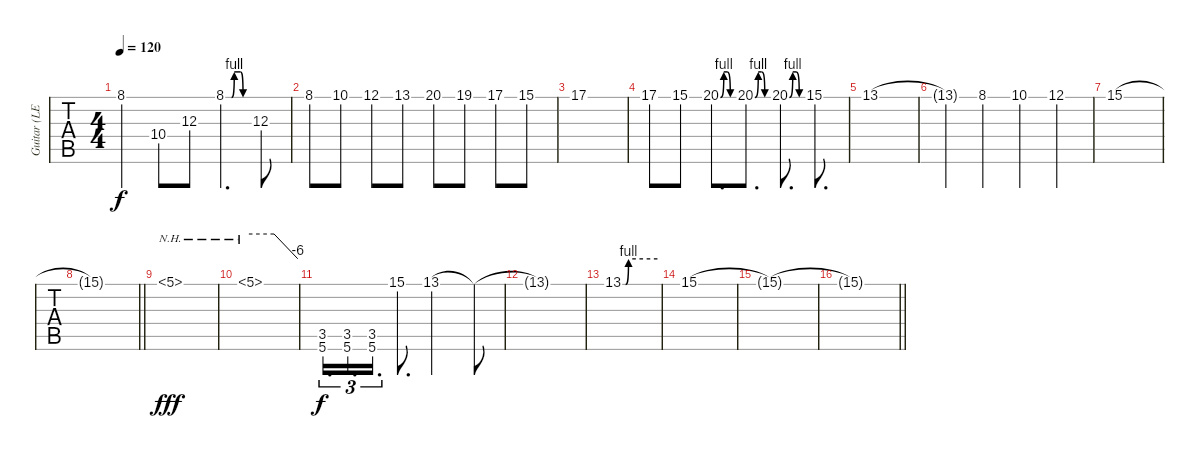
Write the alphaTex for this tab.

\track ("Guitar (LEAD)" "Guitar (LE") {instrument distortionguitar}
\staff {tabs}
\tuning (E4 B3 G3 D3 A2 D2) {hide}
\ts (4 4)
\tempo 120
\clef g2
\ks c
8.1.4{dy f} 10.4.8 12.3.8 8.1{be (custom 0 0 15 0 22 4 38 4 45 0 60 0)}.4{d} 12.3.8 |
8.1.8 10.1.8 12.1.8 13.1.8 20.1.8 19.1.8 17.1.8 15.1.8 |
17.1.1 |
17.1.8 15.1.8 20.1{be (custom 0 0 15 4 30 4 45 0 60 0)}.8{d} 20.1{be (custom 0 0 15 4 30 4 45 0 60 0)}.8{d} 20.1{be (custom 0 0 15 4 30 4 45 0 60 0)}.8{d} 15.1.8{d} |
13.1.1 |
13.1{t}.4 8.1.4 10.1.4 12.1.4 |
15.1.1 |
\barLineRight lightlight
15.1{t}.1 |
5.1{nh}.1{dy fff} |
5.1{nh}.1{tbe (custom default 0 0 30 0 60 -24)} |
(3.5 5.6).16{d tu (3 2) dy f} (3.5 5.6).16{d tu (3 2)} (3.5 5.6).16{d tu (3 2)} 15.1.8{d} 13.1.2 13.1{t}.8 |
13.1{t}.1 |
13.1{be (custom 0 0 5 0 10 4 60 4)}.1 |
15.1.1 |
15.1{t}.1 |
\barLineRight lightlight
15.1{t}.1
